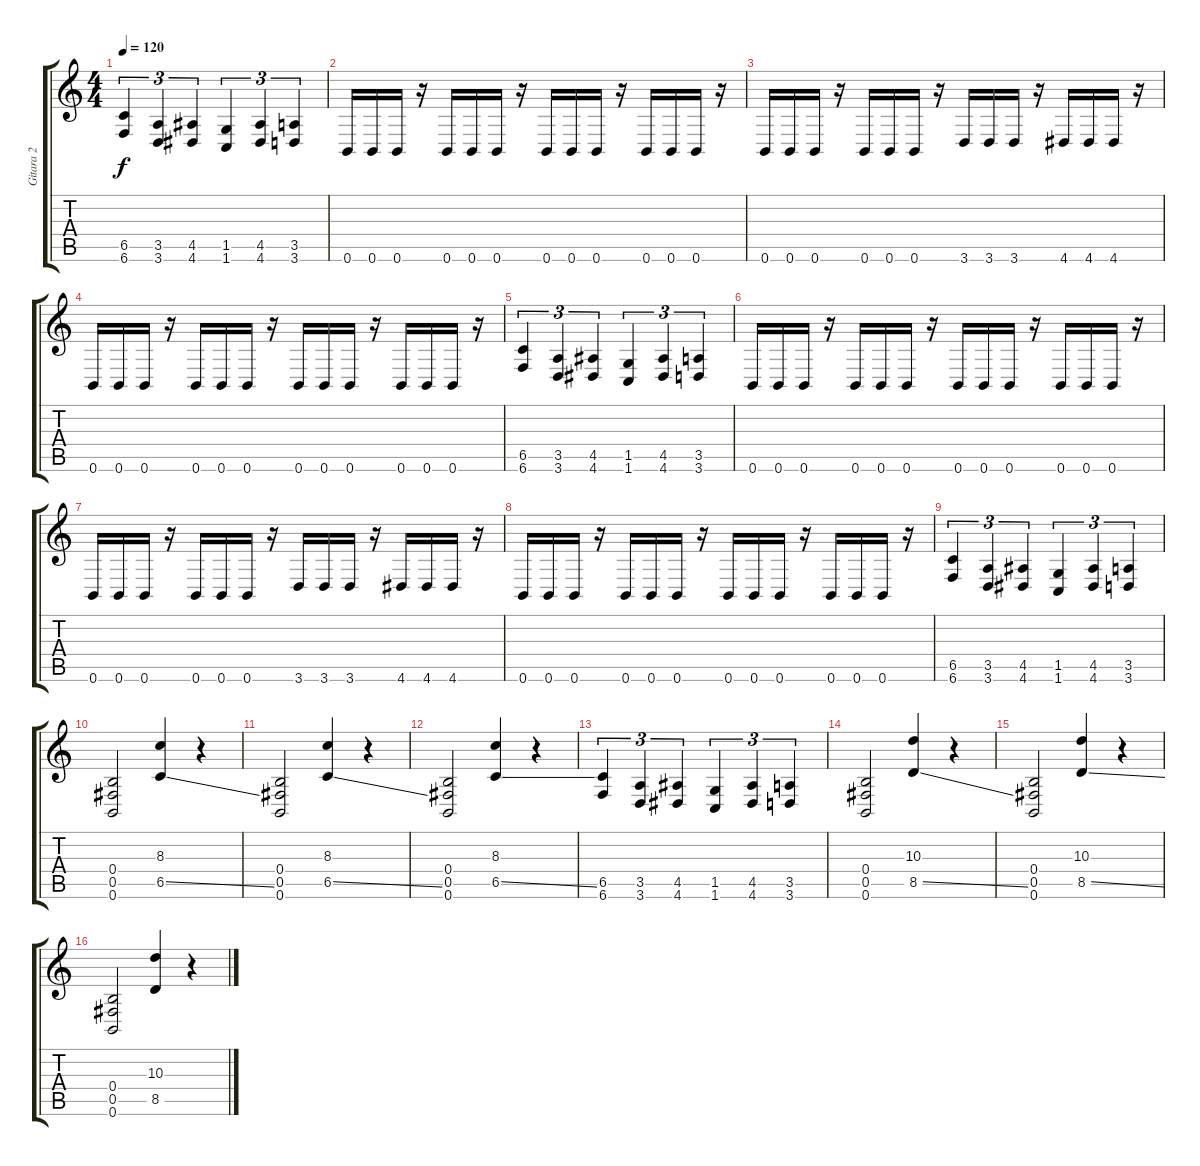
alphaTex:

\track ("Gitara 2" "Gitara 2") {instrument overdrivenguitar}
\staff {score tabs}
\tuning (Db4 Ab3 E3 B2 Gb2 B1) {hide}
\ts (4 4)
\tempo 120
\clef g2
\ks c
(6.5 6.6).4{tu (3 2) dy f} (3.5 3.6).4{tu (3 2)} (4.5 4.6).4{tu (3 2)} (1.5 1.6).4{tu (3 2)} (4.5 4.6).4{tu (3 2)} (3.5 3.6).4{tu (3 2)} |
0.6.16 0.6.16 0.6.16 r.16 0.6.16 0.6.16 0.6.16 r.16 0.6.16 0.6.16 0.6.16 r.16 0.6.16 0.6.16 0.6.16 r.16 |
0.6.16 0.6.16 0.6.16 r.16 0.6.16 0.6.16 0.6.16 r.16 3.6.16 3.6.16 3.6.16 r.16 4.6.16 4.6.16 4.6.16 r.16 |
0.6.16 0.6.16 0.6.16 r.16 0.6.16 0.6.16 0.6.16 r.16 0.6.16 0.6.16 0.6.16 r.16 0.6.16 0.6.16 0.6.16 r.16 |
(6.5 6.6).4{tu (3 2)} (3.5 3.6).4{tu (3 2)} (4.5 4.6).4{tu (3 2)} (1.5 1.6).4{tu (3 2)} (4.5 4.6).4{tu (3 2)} (3.5 3.6).4{tu (3 2)} |
0.6.16 0.6.16 0.6.16 r.16 0.6.16 0.6.16 0.6.16 r.16 0.6.16 0.6.16 0.6.16 r.16 0.6.16 0.6.16 0.6.16 r.16 |
0.6.16 0.6.16 0.6.16 r.16 0.6.16 0.6.16 0.6.16 r.16 3.6.16 3.6.16 3.6.16 r.16 4.6.16 4.6.16 4.6.16 r.16 |
0.6.16 0.6.16 0.6.16 r.16 0.6.16 0.6.16 0.6.16 r.16 0.6.16 0.6.16 0.6.16 r.16 0.6.16 0.6.16 0.6.16 r.16 |
(6.5 6.6).4{tu (3 2)} (3.5 3.6).4{tu (3 2)} (4.5 4.6).4{tu (3 2)} (1.5 1.6).4{tu (3 2)} (4.5 4.6).4{tu (3 2)} (3.5 3.6).4{tu (3 2)} |
(0.4 0.5 0.6).2 (8.3 6.5{ss}).4 r.4 |
(0.4 0.5 0.6).2 (8.3 6.5{ss}).4 r.4 |
(0.4 0.5 0.6).2 (8.3 6.5{ss}).4 r.4 |
(6.5 6.6).4{tu (3 2)} (3.5 3.6).4{tu (3 2)} (4.5 4.6).4{tu (3 2)} (1.5 1.6).4{tu (3 2)} (4.5 4.6).4{tu (3 2)} (3.5 3.6).4{tu (3 2)} |
(0.4 0.5 0.6).2 (10.3 8.5{ss}).4 r.4 |
(0.4 0.5 0.6).2 (10.3 8.5{ss}).4 r.4 |
(0.4 0.5 0.6).2 (10.3 8.5{ss}).4 r.4
